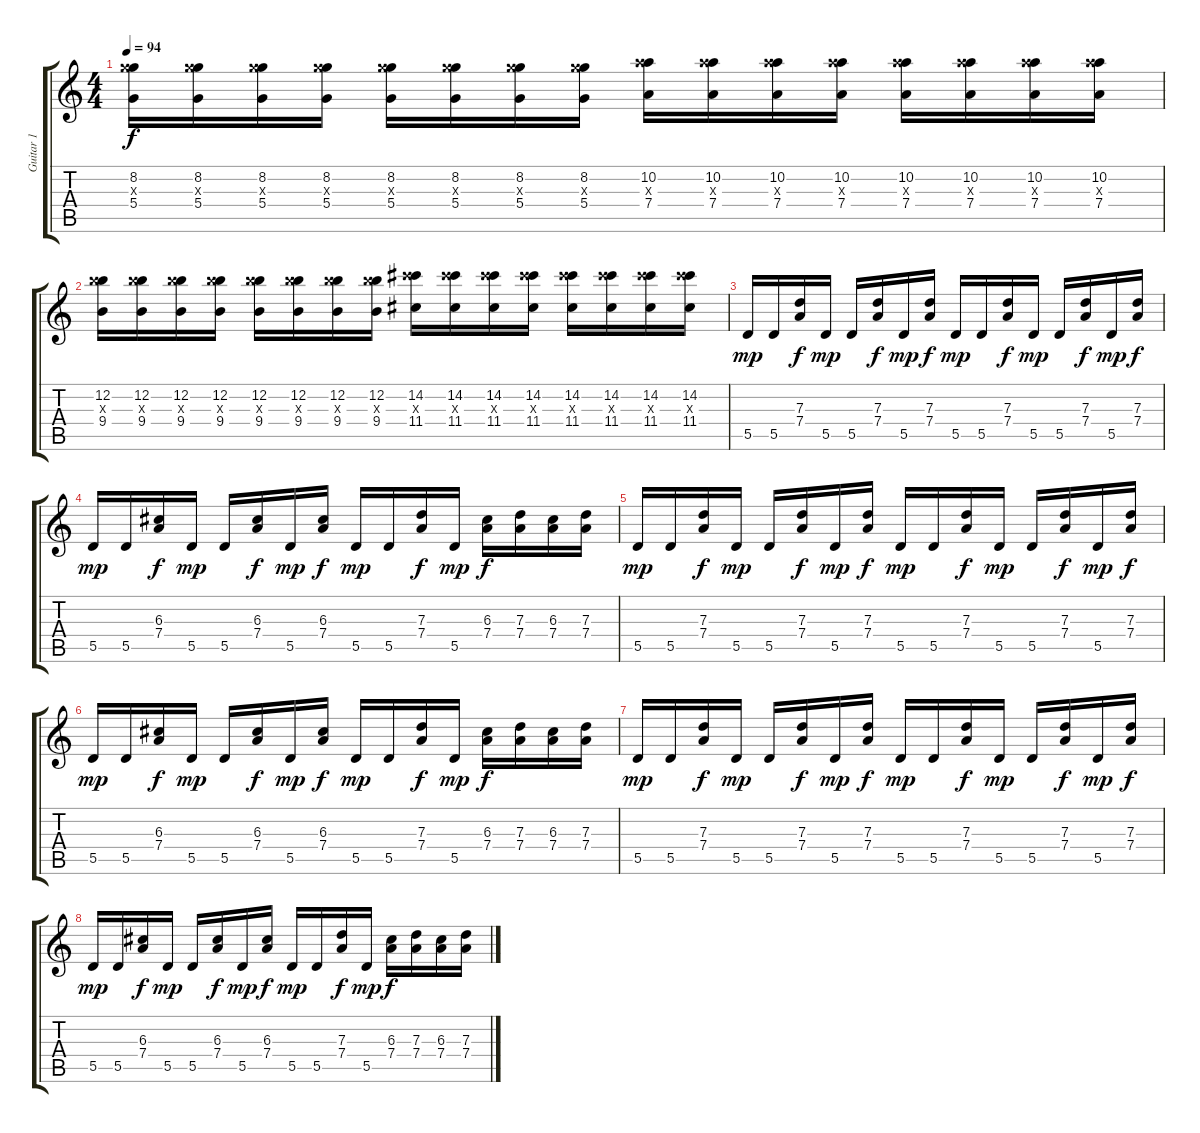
\track ("Guitar 1" "Guitar 1") {instrument distortionguitar}
\staff {score tabs}
\tuning (E4 B3 G3 D3 A2 E2) {hide}
\ts (4 4)
\tempo 94
\clef g2
\ks c
(8.2 12.3{x} 5.4).16{dy f} (8.2 12.3{x} 5.4).16 (8.2 12.3{x} 5.4).16 (8.2 12.3{x} 5.4).16 (8.2 12.3{x} 5.4).16 (8.2 12.3{x} 5.4).16 (8.2 12.3{x} 5.4).16 (8.2 12.3{x} 5.4).16 (10.2 14.3{x} 7.4).16 (10.2 14.3{x} 7.4).16 (10.2 14.3{x} 7.4).16 (10.2 14.3{x} 7.4).16 (10.2 14.3{x} 7.4).16 (10.2 14.3{x} 7.4).16 (10.2 14.3{x} 7.4).16 (10.2 14.3{x} 7.4).16 |
(12.2 16.3{x} 9.4).16 (12.2 16.3{x} 9.4).16 (12.2 16.3{x} 9.4).16 (12.2 16.3{x} 9.4).16 (12.2 16.3{x} 9.4).16 (12.2 16.3{x} 9.4).16 (12.2 16.3{x} 9.4).16 (12.2 16.3{x} 9.4).16 (14.2 18.3{x} 11.4).16 (14.2 18.3{x} 11.4).16 (14.2 18.3{x} 11.4).16 (14.2 18.3{x} 11.4).16 (14.2 18.3{x} 11.4).16 (14.2 18.3{x} 11.4).16 (14.2 18.3{x} 11.4).16 (14.2 18.3{x} 11.4).16 |
5.5.16{dy mp volume 10 balance 0} 5.5.16 (7.3 7.4).16{dy f} 5.5.16{dy mp} 5.5.16 (7.3 7.4).16{dy f} 5.5.16{dy mp} (7.3 7.4).16{dy f} 5.5.16{dy mp} 5.5.16 (7.3 7.4).16{dy f} 5.5.16{dy mp} 5.5.16 (7.3 7.4).16{dy f} 5.5.16{dy mp} (7.3 7.4).16{dy f} |
5.5.16{dy mp} 5.5.16 (6.3 7.4).16{dy f} 5.5.16{dy mp} 5.5.16 (6.3 7.4).16{dy f} 5.5.16{dy mp} (6.3 7.4).16{dy f} 5.5.16{dy mp} 5.5.16 (7.3 7.4).16{dy f} 5.5.16{dy mp} (6.3 7.4).16{dy f} (7.3 7.4).16 (6.3 7.4).16 (7.3 7.4).16 |
5.5.16{dy mp} 5.5.16 (7.3 7.4).16{dy f} 5.5.16{dy mp} 5.5.16 (7.3 7.4).16{dy f} 5.5.16{dy mp} (7.3 7.4).16{dy f} 5.5.16{dy mp} 5.5.16 (7.3 7.4).16{dy f} 5.5.16{dy mp} 5.5.16 (7.3 7.4).16{dy f} 5.5.16{dy mp} (7.3 7.4).16{dy f} |
5.5.16{dy mp} 5.5.16 (6.3 7.4).16{dy f} 5.5.16{dy mp} 5.5.16 (6.3 7.4).16{dy f} 5.5.16{dy mp} (6.3 7.4).16{dy f} 5.5.16{dy mp} 5.5.16 (7.3 7.4).16{dy f} 5.5.16{dy mp} (6.3 7.4).16{dy f} (7.3 7.4).16 (6.3 7.4).16 (7.3 7.4).16 |
5.5.16{dy mp} 5.5.16 (7.3 7.4).16{dy f} 5.5.16{dy mp} 5.5.16 (7.3 7.4).16{dy f} 5.5.16{dy mp} (7.3 7.4).16{dy f} 5.5.16{dy mp} 5.5.16 (7.3 7.4).16{dy f} 5.5.16{dy mp} 5.5.16 (7.3 7.4).16{dy f} 5.5.16{dy mp} (7.3 7.4).16{dy f} |
5.5.16{dy mp} 5.5.16 (6.3 7.4).16{dy f} 5.5.16{dy mp} 5.5.16 (6.3 7.4).16{dy f} 5.5.16{dy mp} (6.3 7.4).16{dy f} 5.5.16{dy mp} 5.5.16 (7.3 7.4).16{dy f} 5.5.16{dy mp} (6.3 7.4).16{dy f} (7.3 7.4).16 (6.3 7.4).16 (7.3 7.4).16
